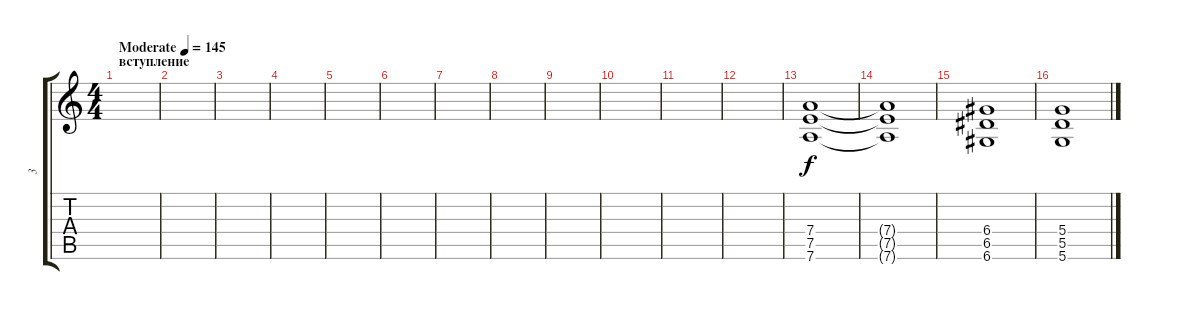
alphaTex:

\track ("3" "3") {instrument distortionguitar}
\staff {score tabs}
\tuning (E4 B3 G3 D3 A2 D2) {hide}
\ts (4 4)
\section ("" "вступление")
\tempo (145 "Moderate")
\clef g2
\ks c
|
|
|
|
|
|
|
|
|
|
|
|
(7.4 7.5 7.6).1 |
(7.4{t} 7.5{t} 7.6{t}).1 |
(6.4 6.5 6.6).1 |
(5.4 5.5 5.6).1
